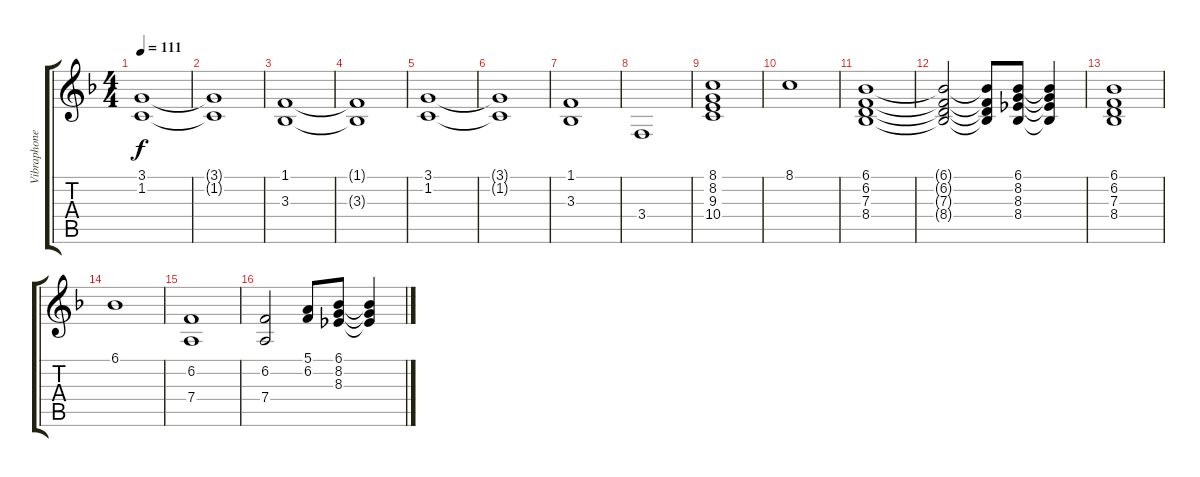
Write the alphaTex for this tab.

\track ("Vibraphone" "Vibraphone") {instrument vibraphone}
\staff {score tabs}
\tuning (E4 B3 G3 D3 A2 E2) {hide}
\ts (4 4)
\tempo 111
\clef g2
\ks f
(3.1 1.2).1{dy f instrument vibraphone} |
(3.1{t} 1.2{t}).1 |
(1.1 3.3).1 |
(1.1{t} 3.3{t}).1 |
(3.1 1.2).1 |
(3.1{t} 1.2{t}).1 |
(1.1 3.3).1 |
3.4.1 |
(8.1 8.2 9.3 10.4).1 |
8.1.1 |
(6.1 6.2 7.3 8.4).1 |
(6.1{t} 6.2{t} 7.3{t} 8.4{t}).2 (6.1{t} 6.2{t} 7.3{t} 8.4{t}).8 (6.1 8.2 8.3 8.4).8 (6.1{t} 8.2{t} 8.3{t} 8.4{t}).4 |
(6.1 6.2 7.3 8.4).1 |
6.1.1 |
(6.2 7.4).1 |
(6.2 7.4).2 (5.1 6.2).8 (6.1 8.2 8.3).8 (6.1{t} 8.2{t} 8.3{t}).4
